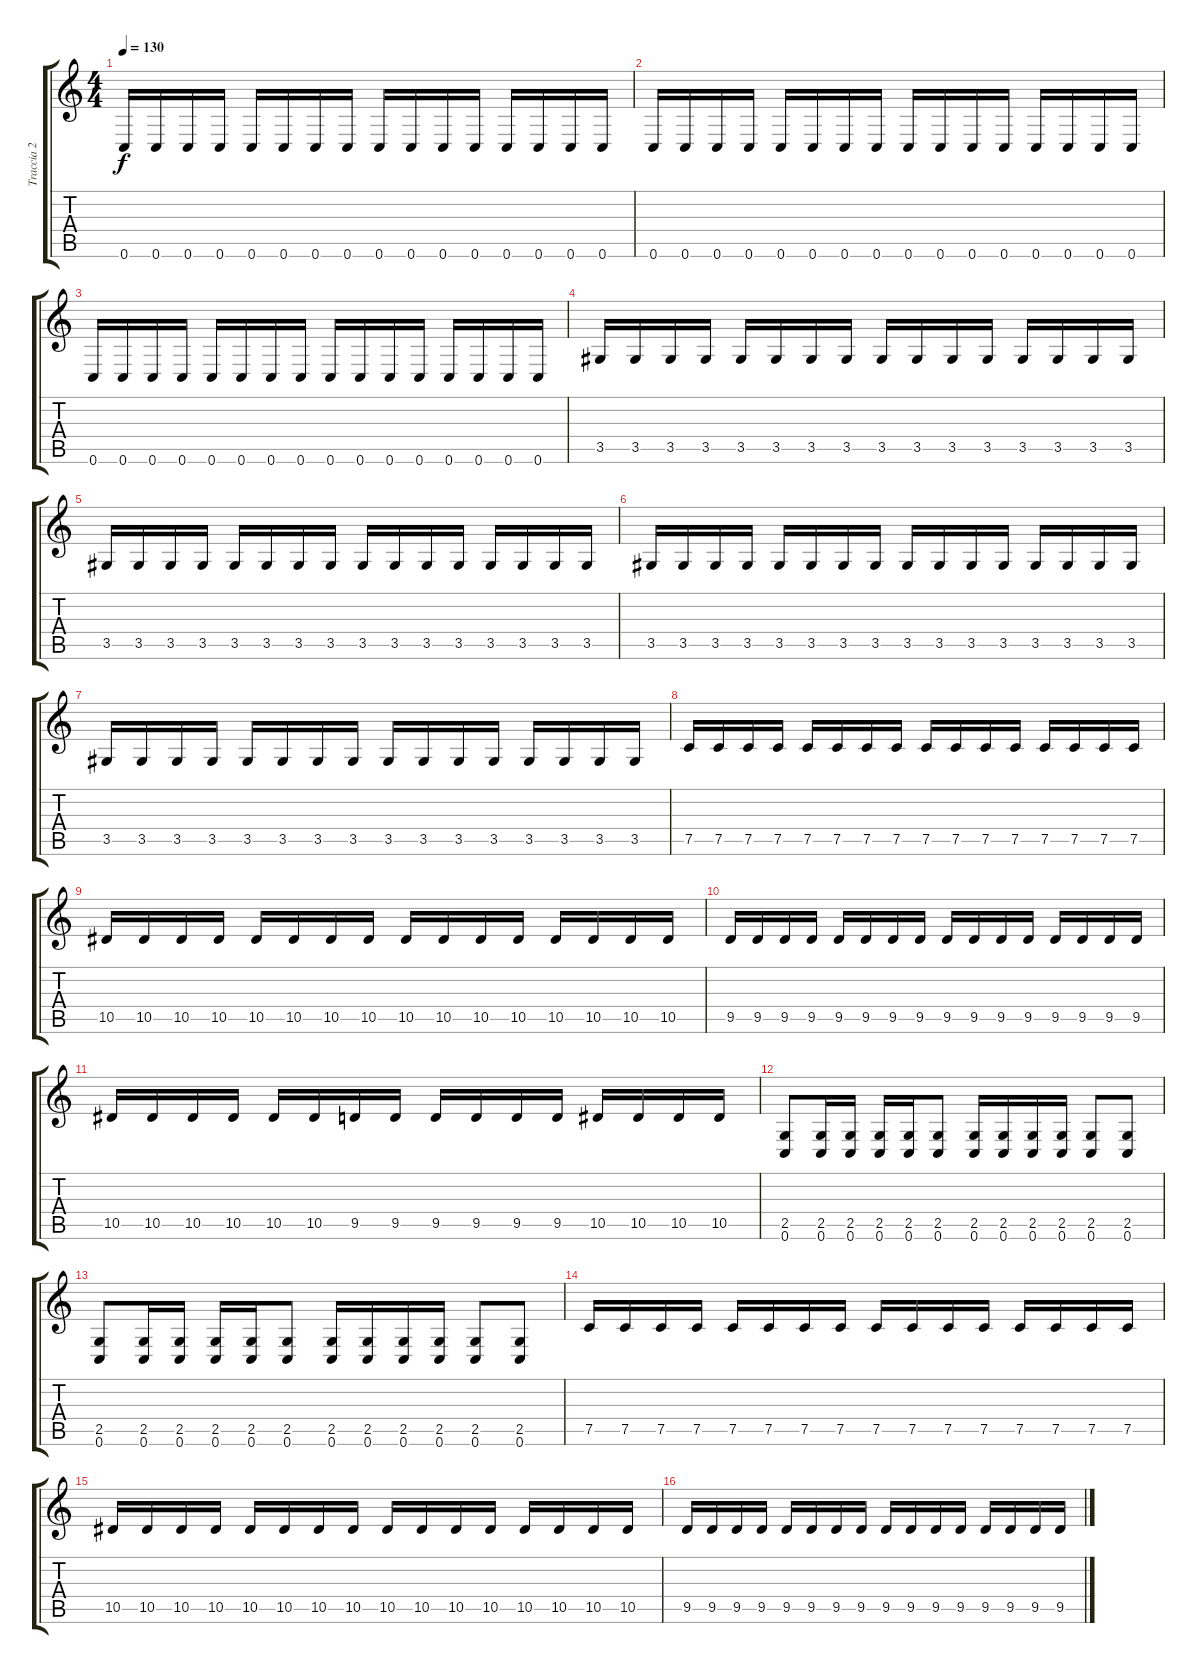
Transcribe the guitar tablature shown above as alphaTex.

\track ("Traccia 2" "Traccia 2") {instrument distortionguitar}
\staff {score tabs}
\tuning (C4 G3 Eb3 Bb2 F2 C2) {hide}
\ts (4 4)
\tempo 130
\clef g2
\ks c
0.6.16{dy f} 0.6.16 0.6.16 0.6.16 0.6.16 0.6.16 0.6.16 0.6.16 0.6.16 0.6.16 0.6.16 0.6.16 0.6.16 0.6.16 0.6.16 0.6.16 |
0.6.16 0.6.16 0.6.16 0.6.16 0.6.16 0.6.16 0.6.16 0.6.16 0.6.16 0.6.16 0.6.16 0.6.16 0.6.16 0.6.16 0.6.16 0.6.16 |
0.6.16 0.6.16 0.6.16 0.6.16 0.6.16 0.6.16 0.6.16 0.6.16 0.6.16 0.6.16 0.6.16 0.6.16 0.6.16 0.6.16 0.6.16 0.6.16 |
3.5.16 3.5.16 3.5.16 3.5.16 3.5.16 3.5.16 3.5.16 3.5.16 3.5.16 3.5.16 3.5.16 3.5.16 3.5.16 3.5.16 3.5.16 3.5.16 |
3.5.16 3.5.16 3.5.16 3.5.16 3.5.16 3.5.16 3.5.16 3.5.16 3.5.16 3.5.16 3.5.16 3.5.16 3.5.16 3.5.16 3.5.16 3.5.16 |
3.5.16 3.5.16 3.5.16 3.5.16 3.5.16 3.5.16 3.5.16 3.5.16 3.5.16 3.5.16 3.5.16 3.5.16 3.5.16 3.5.16 3.5.16 3.5.16 |
3.5.16 3.5.16 3.5.16 3.5.16 3.5.16 3.5.16 3.5.16 3.5.16 3.5.16 3.5.16 3.5.16 3.5.16 3.5.16 3.5.16 3.5.16 3.5.16 |
7.5.16 7.5.16 7.5.16 7.5.16 7.5.16 7.5.16 7.5.16 7.5.16 7.5.16 7.5.16 7.5.16 7.5.16 7.5.16 7.5.16 7.5.16 7.5.16 |
10.5.16 10.5.16 10.5.16 10.5.16 10.5.16 10.5.16 10.5.16 10.5.16 10.5.16 10.5.16 10.5.16 10.5.16 10.5.16 10.5.16 10.5.16 10.5.16 |
9.5.16 9.5.16 9.5.16 9.5.16 9.5.16 9.5.16 9.5.16 9.5.16 9.5.16 9.5.16 9.5.16 9.5.16 9.5.16 9.5.16 9.5.16 9.5.16 |
10.5.16 10.5.16 10.5.16 10.5.16 10.5.16 10.5.16 9.5.16 9.5.16 9.5.16 9.5.16 9.5.16 9.5.16 10.5.16 10.5.16 10.5.16 10.5.16 |
(2.5 0.6).8 (2.5 0.6).16 (2.5 0.6).16 (2.5 0.6).16 (2.5 0.6).16 (2.5 0.6).8 (2.5 0.6).16 (2.5 0.6).16 (2.5 0.6).16 (2.5 0.6).16 (2.5 0.6).8 (2.5 0.6).8 |
(2.5 0.6).8 (2.5 0.6).16 (2.5 0.6).16 (2.5 0.6).16 (2.5 0.6).16 (2.5 0.6).8 (2.5 0.6).16 (2.5 0.6).16 (2.5 0.6).16 (2.5 0.6).16 (2.5 0.6).8 (2.5 0.6).8 |
7.5.16 7.5.16 7.5.16 7.5.16 7.5.16 7.5.16 7.5.16 7.5.16 7.5.16 7.5.16 7.5.16 7.5.16 7.5.16 7.5.16 7.5.16 7.5.16 |
10.5.16 10.5.16 10.5.16 10.5.16 10.5.16 10.5.16 10.5.16 10.5.16 10.5.16 10.5.16 10.5.16 10.5.16 10.5.16 10.5.16 10.5.16 10.5.16 |
9.5.16 9.5.16 9.5.16 9.5.16 9.5.16 9.5.16 9.5.16 9.5.16 9.5.16 9.5.16 9.5.16 9.5.16 9.5.16 9.5.16 9.5.16 9.5.16
